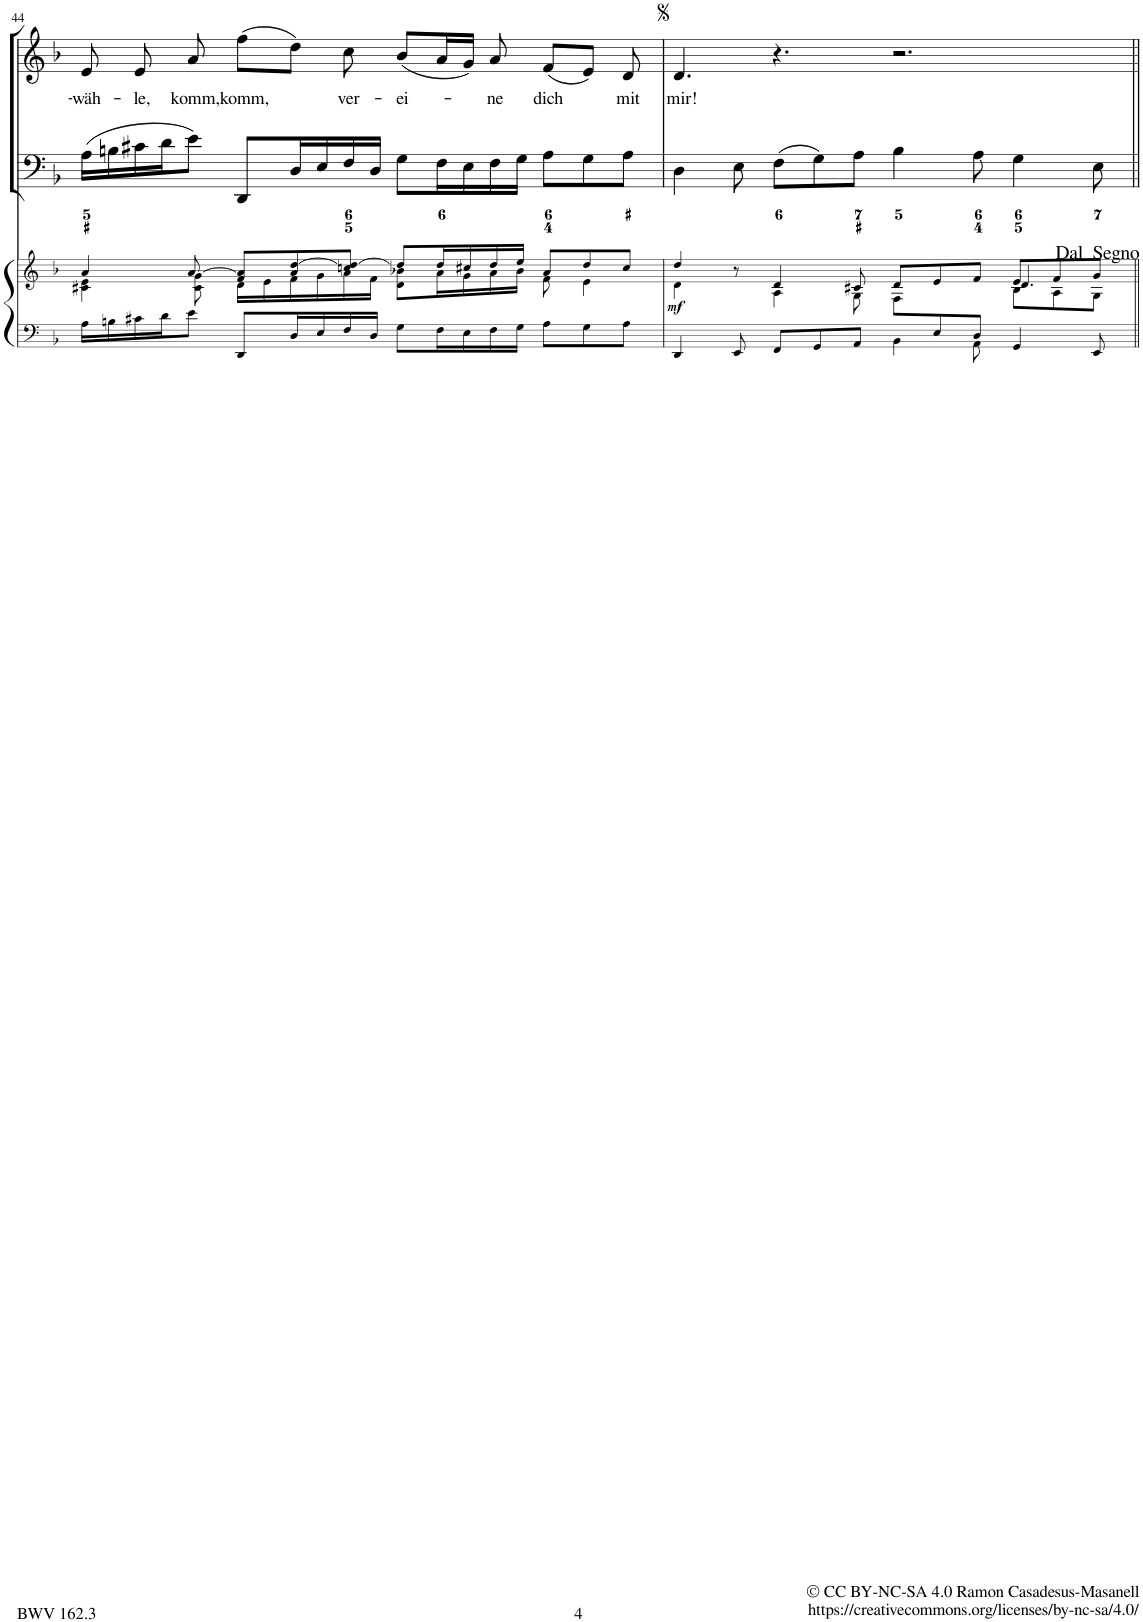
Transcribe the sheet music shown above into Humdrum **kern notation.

**kern	**kern	**dynam	**kern	**kern	**text
*part3	*part3	*part3	*part2	*part1	*part1
*staff4	*staff3	*staff3/4	*staff2	*staff1	*staff1
*I"Piano reduction	*	*	*I"Continuo	*I"Soprano	*
*I'Pno	*	*	*	*	*
!!LO:PB:g=z
*clefF4	*clefG2	*	*clefF4	*clefG2	*
*k[b-]	*k[b-]	*	*k[b-]	*k[b-]	*
*M12/8	*M12/8	*	*M12/8	*M12/8	*
=44	=44	=44	=44	=44	=44
*	*^	*	*	*	*
!	!	!	!	!	!	!LO:LY:b
16A\LL	4a/	4c#X\ 4e\	.	(16A\LL	8e/	-wäh-
16Bn\	.	.	.	16Bn\	.	.
!	!	!	!	!	!	!LO:LY:b
16c#X\	.	.	.	16c#X\	8e/	-le,
16d\J	.	.	.	16d\J	.	.
!	!	!	!	!	!	!LO:LY:b
8e\J	[8a/	8c#\ 8g\	.	8e\J)	8a/	komm,
!	!	!	!	!	!	!LO:LY:b
8DD/L	8f/ 8a/]L	16d\LL	.	8DD/L	(8ff\L	komm,
.	.	16e\	.	.	.	.
16D/L	8a/ [8dd/	16f\	.	16D/L	8dd\J)	.
16E/	.	16g\	.	16E/	.	.
!	!	!	!	!	!	!LO:LY:b
16F/	8ccn/ 8dd/_J	16a\	.	16F/	8cc\	ver-
16D/JJ	.	16f\JJ	.	16D/JJ	.	.
!	!	!	!	!	!	!LO:LY:b
8G\L	8dd/L]	8d\ 8b-X\L	.	8G\L	(8b-/L	-ei-
16F\L	16dd/L	16a\L	.	16F\L	16a/L	.
16E\	16cc#X/	16g\	.	16E\	16g/JJ)	.
!	!	!	!	!	!	!LO:LY:b
16F\	16dd/	16a\	.	16F\	8a/	-ne
16G\JJ	16ee/JJ	16b-\JJ	.	16G\JJ	.	.
!	!	!	!	!	!	!LO:LY:b
8A\L	8a/L	8f\	.	8A\L	(8f/L	dich
8G\	8dd/	4e\	.	8G\	8e/J)	.
!	!	!	!	!	!	!LO:LY:b
8A\J	8cc#/J	.	.	8A\J	8d/	mit
=45	=45	=45	=45	=45	=45	=45
*^	*	*^	*	*	*	*
!	!	!	!	!	!LO:DY:b	!	!	!LO:LY:b
2..ryy	4DD/	4dd/	4d\	2.ryy	mf	4D\	4.d/	mir!
.	8EE/	8r	8ryy	.	.	8E\	.	.
.	8FF/L	4d/	4A\	.	.	(8F\L	4.r	.
.	8GG/	.	.	.	.	8G\)	.	.
.	8AA/J	8c#X/	8G\	.	.	8A\J	.	.
.	4BB-\	8d/L	8F\L	4.ryy	.	4B-\	2.r	.
8E/	.	8e/	4ryy	.	.	.	.	.
8D/J	8AA\	8f/J	.	.	.	8A\	.	.
4.ryy	4GG/	8e/L	8B-\L	4.d/	.	4G\	.	.
.	.	8f/	8A\	.	.	.	.	.
.	8EE/	8g/J	8G\J	.	.	8E\	.	.
*v	*v	*	*	*	*	*	*	*
*	*v	*v	*v	*	*	*	*
=||	=||	=||	=||	=||	=||
*-	*-	*-	*-	*-	*-
